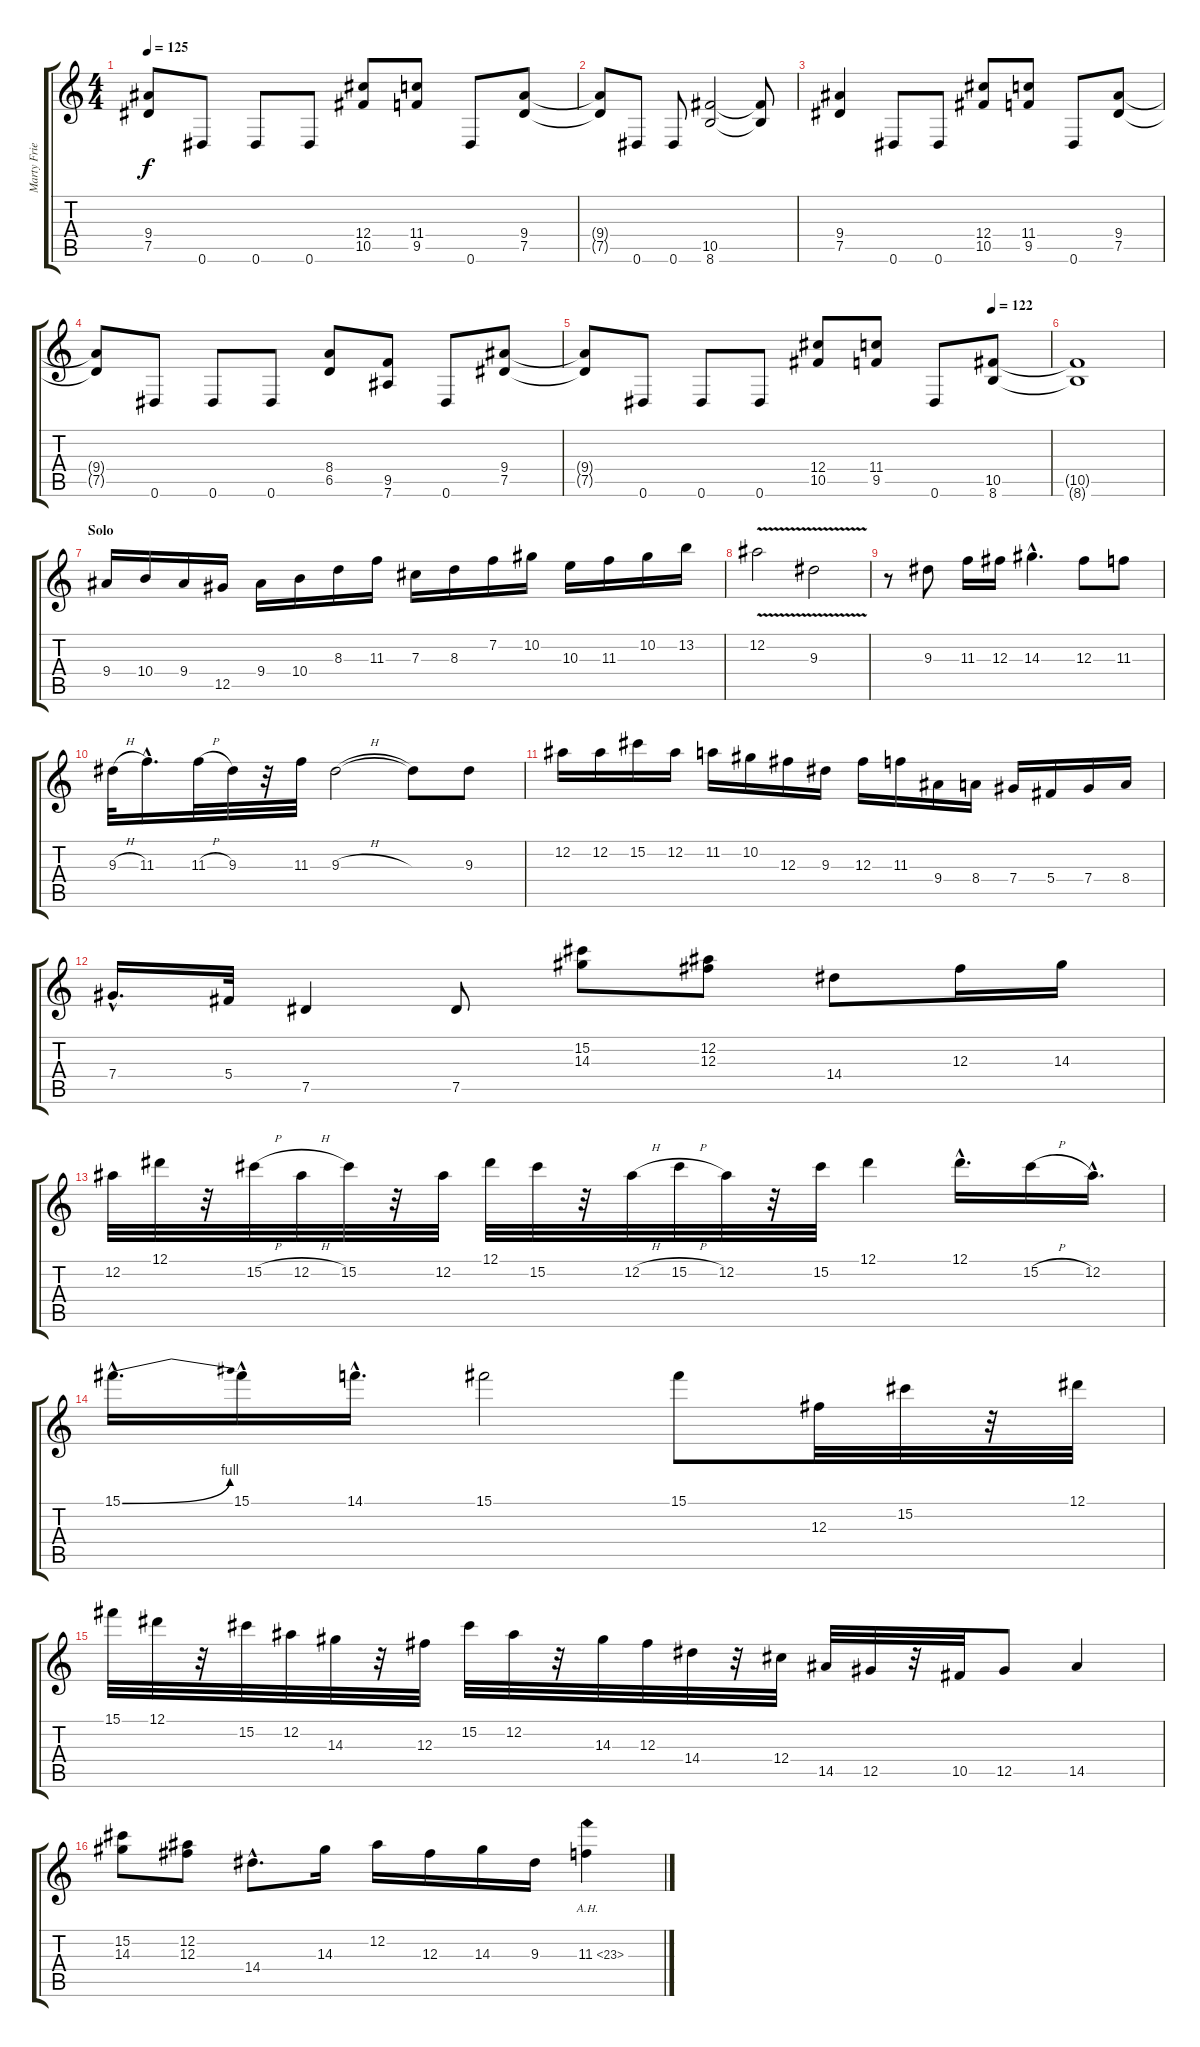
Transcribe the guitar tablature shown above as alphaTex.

\track ("Marty Friedman" "Marty Frie") {instrument distortionguitar}
\staff {score tabs}
\tuning (Eb4 Bb3 Gb3 Db3 Ab2 Eb2) {hide}
\ts (4 4)
\tempo 125
\clef g2
\ks c
(9.4{t} 7.5{t}).8{dy f} 0.6.8 0.6.8 0.6.8 (12.4 10.5).8 (11.4 9.5).8 0.6.8 (9.4 7.5).8 |
(9.4{t} 7.5{t}).8 0.6.8 0.6.8 (10.5 8.6).2 (10.5{t} 8.6{t}).8 |
(9.4 7.5).4 0.6.8 0.6.8 (12.4 10.5).8 (11.4 9.5).8 0.6.8 (9.4 7.5).8 |
(9.4{t} 7.5{t}).8 0.6.8 0.6.8 0.6.8 (8.4 6.5).8 (9.5 7.6).8 0.6.8 (9.4 7.5).8 |
\tempo (122 0.875)
(9.4{t} 7.5{t}).8 0.6.8 0.6.8 0.6.8 (12.4 10.5).8 (11.4 9.5).8 0.6.8 (10.5 8.6).8 |
(10.5{t} 8.6{t}).1 |
\section ("" "Solo")
9.4.16{volume 15} 10.4.16 9.4.16 12.5.16 9.4.16 10.4.16 8.3.16 11.3.16 7.3.16 8.3.16 7.2.16 10.2.16 10.3.16 11.3.16 10.2.16 13.2.16 |
12.2{v}.2 9.3{v}.2 |
r.8 9.3.8 11.3.16 12.3.16 14.3{hac}.4{d} 12.3.8 11.3.8 |
9.3{h}.32 11.3{hac}.16{d} 11.3{h}.32 9.3.32 r.32 11.3.32 9.3{h}.2 9.3{t}.8 9.3.8 |
12.2.16 12.2.16 15.2.16 12.2.16 11.2.16 10.2.16 12.3.16 9.3.16 12.3.16 11.3.16 9.4.16 8.4.16 7.4.16 5.4.16 7.4.16 8.4.16 |
7.4{hac}.16{d} 5.4.32 7.5.4 7.5.8 (15.2 14.3).8 (12.2 12.3).8 14.4.8 12.3.16 14.3.16 |
12.2.32 12.1.32 r.32 15.2{h}.32 12.2{h}.32 15.2.32 r.32 12.2.32 12.1.32 15.2.32 r.32 12.2{h}.32 15.2{h}.32 12.2.32 r.32 15.2.32 12.1.4 12.1{hac}.16{d} 15.2{h}.16 12.2{hac}.16{d} |
15.1{be (bend 0 0 60 4) hac}.16{d} 15.1{hac}.16 14.1{hac}.16{d} 15.1.2 15.1.8 12.3.32 15.2.32 r.32 12.1.32 |
15.1.32 12.1.32 r.32 15.2.32 12.2.32 14.3.32 r.32 12.3.32 15.2.32 12.2.32 r.32 14.3.32 12.3.32 14.4.32 r.32 12.4.32 14.5.32 12.5.32 r.32 10.5.32 12.5.8 14.5.4 |
(15.2 14.3).8 (12.2 12.3).8 14.4{hac}.8{d} 14.3.16 12.2.16 12.3.16 14.3.16 9.3.16 11.3{ah 12}.4
